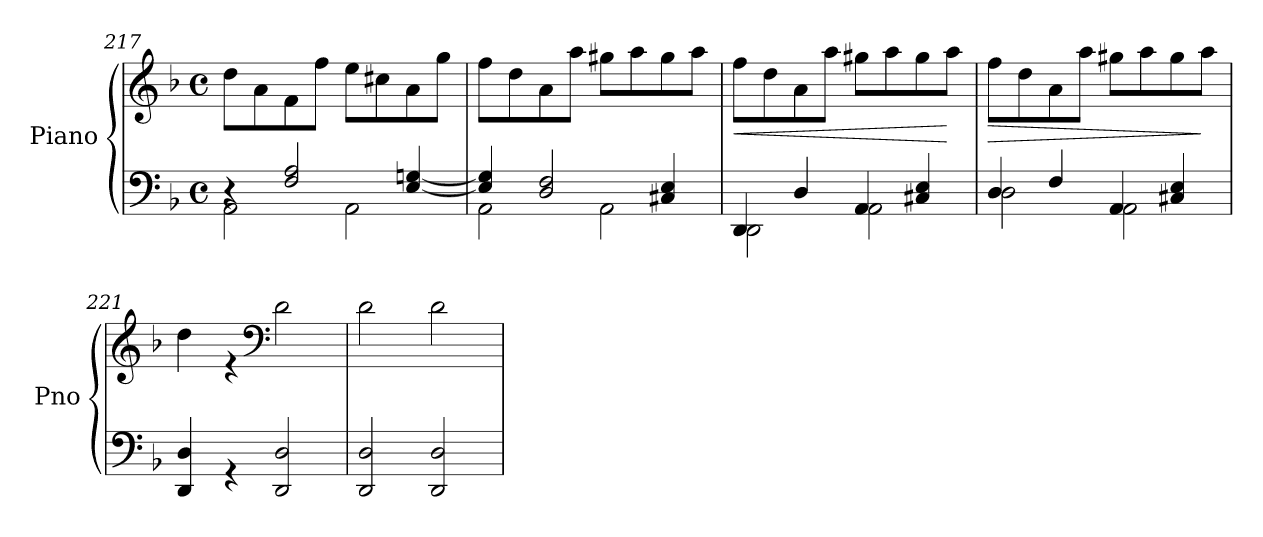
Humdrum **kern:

**kern	**kern	**dynam
*part1	*part1	*part1
*staff2	*staff1	*staff1/2
*I"Piano	*	*
*I'Pno	*	*
*clefF4	*clefG2	*
*k[b-]	*k[b-]	*
*M4/4	*M4/4	*
*met(c)	*met(c)	*
=217	=217	=217
*^	*^	*
*	*^	*	*	*
1ryy	4r	2AA\	1ryy	8dd\L	.
.	.	.	.	8a\	.
.	2F/ 2A/	.	.	8f\	.
.	.	.	.	8ff\J	.
.	.	2AA\	.	8ee\L	.
.	.	.	.	8cc#X\	.
.	[4E/ [4Gn/	.	.	8a\	.
.	.	.	.	8gg\J	.
!!LO:LB:g=z	!!
=218	=218	=218	=218	=218	=218
1ryy	4E/] 4G/]	2AA\	1ryy	8ff\L	.
.	.	.	.	8dd\	.
.	2D/ 2F/	.	.	8a\	.
.	.	.	.	8aa\J	.
.	.	2AA\	.	8gg#X\L	.
.	.	.	.	8aa\	.
.	4C#X/ 4E/	.	.	8gg#\	.
.	.	.	.	8aa\J	.
=219	=219	=219	=219	=219	=219
!	!	!	!	!	!LO:HP:b
1ryy	4DD/	2DD\	1ryy	8ff\L	<
.	.	.	.	8dd\	.
.	4D/	.	.	8a\	.
.	.	.	.	8aa\J	.
.	4AA/	2AA\	.	8gg#X\L	.
.	.	.	.	8aa\	.
.	4C#X/ 4E/	.	.	8gg#\	.
.	.	.	.	8aa\J	[
=220	=220	=220	=220	=220	=220
!	!	!	!	!	!LO:HP:b
1ryy	4D/	2D\	1ryy	8ff\L	>
.	.	.	.	8dd\	.
.	4F/	.	.	8a\	.
.	.	.	.	8aa\J	.
.	4AA/	2AA\	.	8gg#X\L	.
.	.	.	.	8aa\	.
.	4C#X/ 4E/	.	.	8gg#\	.
.	.	.	.	8aa\J	]
*	*v	*v	*	*	*
=221	=221	=221	=221	=221
1ryy	4DD/ 4D/	1ryy	4dd\	.
.	4r	.	4r	.
*	*	*clefF4	*	*
!	!	!	!	!LO:DY:b
!	!	!	!	!LO:DY:n=1:b
.	2DD/ 2D/	.	2d\	p other-dynamics
=222	=222	=222	=222	=222
1ryy	2DD/ 2D/	1ryy	2d\	.
.	2DD/ 2D/	.	2d\	.
*v	*v	*	*	*
*	*v	*v	*
=	=	=
*-	*-	*-
